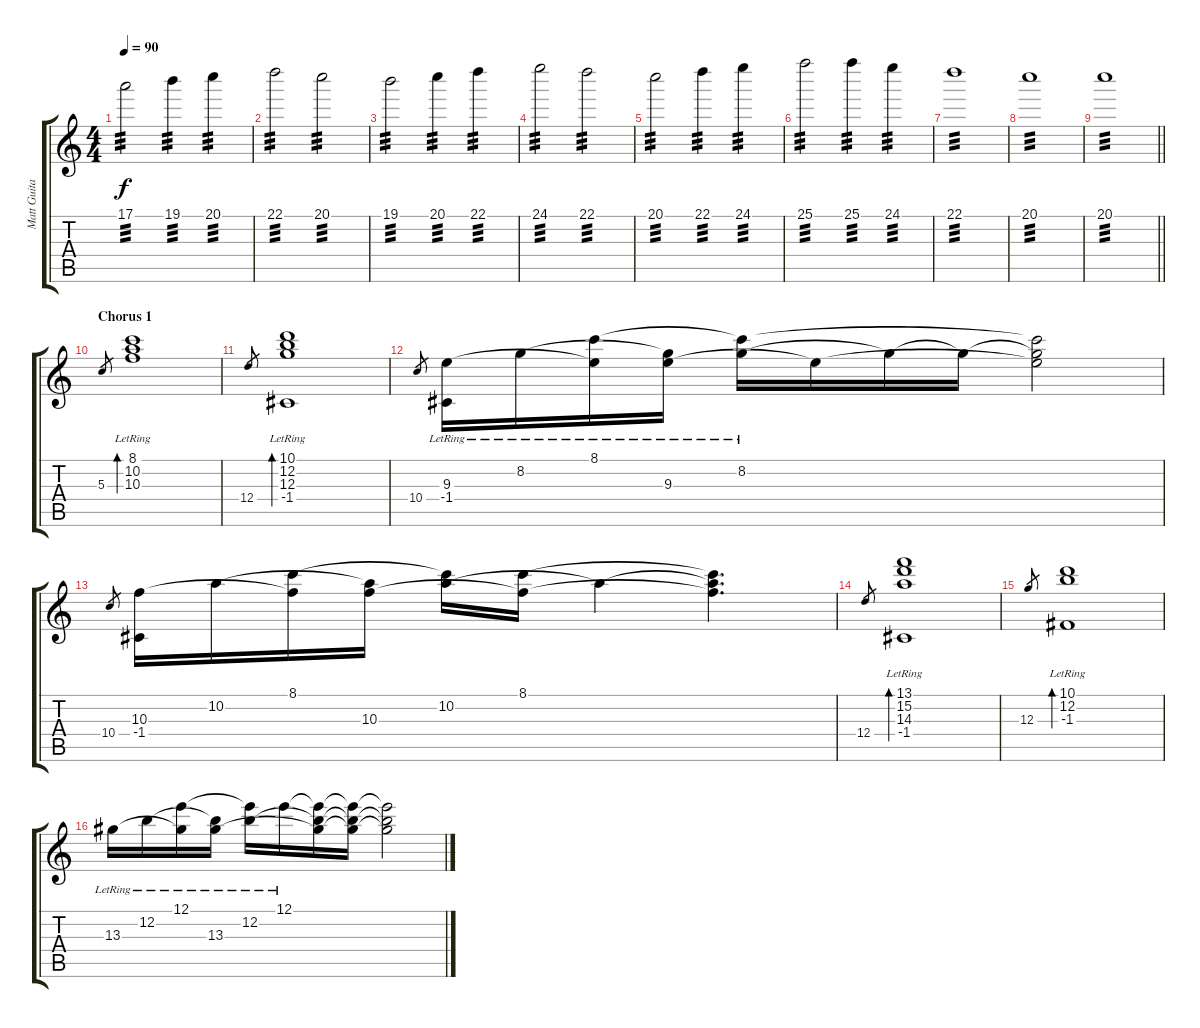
\track ("Matt Guitar 1" "Matt Guita") {instrument acousticguitarsteel}
\staff {score tabs}
\tuning (E4 B3 G3 D3 A2 E2) {hide}
\ts (4 4)
\tempo 90
\clef g2
\ks c
17.1.2{tp 3 dy f} 19.1.4{tp 3} 20.1.4{tp 3} |
22.1.2{tp 3} 20.1.2{tp 3} |
19.1.2{tp 3} 20.1.4{tp 3} 22.1.4{tp 3} |
24.1.2{tp 3} 22.1.2{tp 3} |
20.1.2{tp 3} 22.1.4{tp 3} 24.1.4{tp 3} |
25.1.2{tp 3} 25.1.4{tp 3} 24.1.4{tp 3} |
22.1.1{tp 3} |
20.1.1{tp 3} |
\barLineRight lightlight
20.1.1{tp 3} |
\section ("" "Chorus 1")
5.3.8{gr} (8.1{lr} 10.2{lr} 10.3{lr}).1{bd 480 volume 12 instrument electricguitarclean} |
12.4.8{gr} (10.1{lr} 12.2{lr} 12.3{lr} -1.4).1{bd 480} |
10.4.8{gr} (9.3{lr} -1.4).16 8.2{lr}.16 (8.1{lr} 9.3{t}).16 (8.2{t} 9.3{lr}).16 (8.1{t} 8.2{lr}).16 9.3{t}.16 8.2{t}.16 8.2{t}.16 (8.1{t} 8.2{t} 9.3{t}).2 |
10.4.8{gr} (10.3 -1.4).16 10.2.16 (8.1 10.3{t}).16 (10.2{t} 10.3).16 (8.1{t} 10.2).16 (8.1 10.3{t}).16 10.2{t}.4 (8.1{t} 10.2{t} 10.3{t}).4{d} |
12.4.8{gr} (13.1{lr} 15.2{lr} 14.3{lr} -1.4).1{bd 480} |
12.3.8{gr} (10.1{lr} 12.2{lr} -1.3).1{bd 240} |
13.3{lr}.16 12.2{lr}.16 (12.1{lr} 13.3{t}).16 (12.2{t} 13.3{lr}).16 (12.1{t} 12.2{lr}).16 12.1{lr}.16 (12.1{t} 12.2{t} 13.3{t}).16 (12.1{t} 12.2{t} 13.3{t}).16 (12.1{t} 12.2{t} 13.3{t}).2
